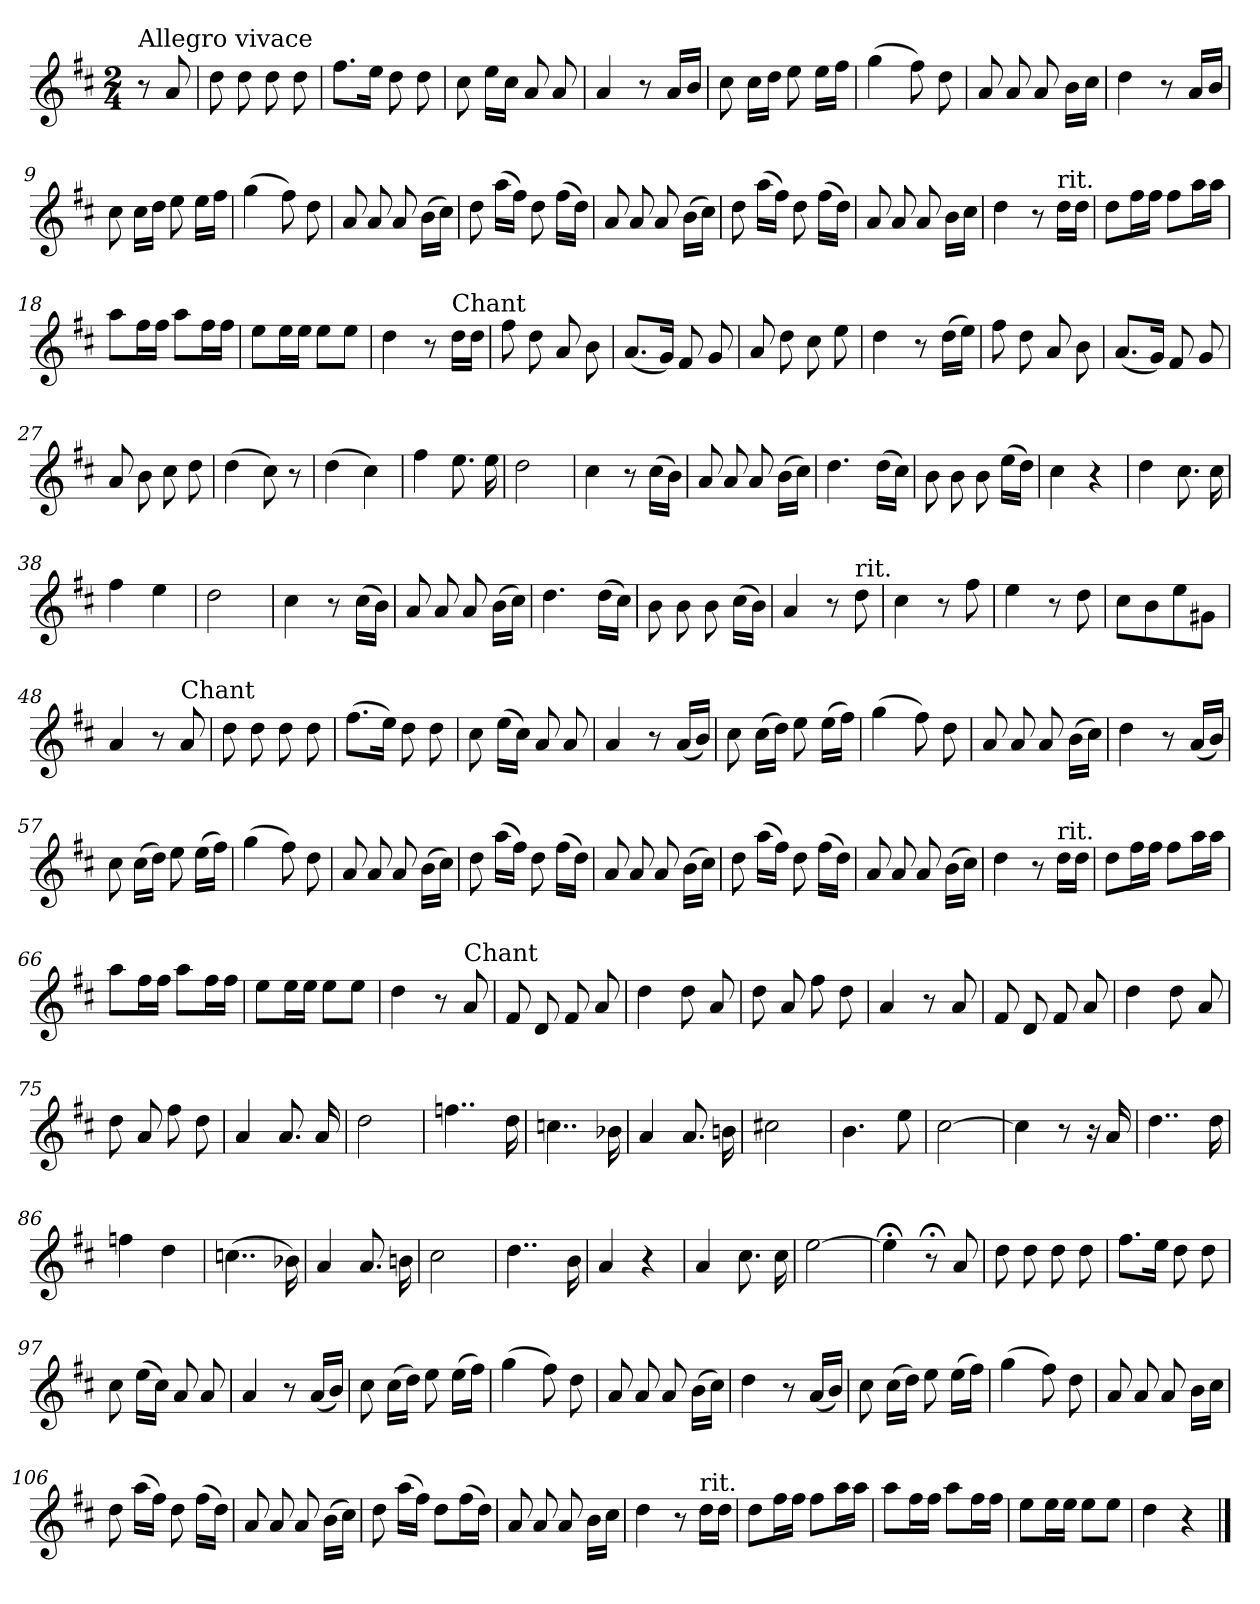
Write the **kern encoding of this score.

**kern
*part1
*staff1
*clefG2
*k[f#c#]
*D:
*M2/4
=
!LO:TX:a:t=Allegro vivace
8r
8a/
=1
8dd\
8dd\
8dd\
8dd\
=2
8.ff#\L
16ee\Jk
8dd\
8dd\
=3
8cc#\
16ee\LL
16cc#\JJ
8a/
8a/
=4
4a/
8r
16a/LL
16b/JJ
=5
8cc#\
16cc#\LL
16dd\JJ
8ee\
16ee\LL
16ff#\JJ
=6
(>4gg\
8ff#\)
8dd\
=7
8a/
8a/
8a/
16b\LL
16cc#\JJ
!!LO:LB:g=z
=8
4dd\
8r
16a/LL
16b/JJ
=9
8cc#\
16cc#\LL
16dd\JJ
8ee\
16ee\LL
16ff#\JJ
=10
(>4gg\
8ff#\)
8dd\
=11
8a/
8a/
8a/
(>16b\LL
16cc#\JJ)
=12
8dd\
(>16aa\LL
16ff#\JJ)
8dd\
(>16ff#\LL
16dd\JJ)
=13
8a/
8a/
8a/
(>16b\LL
16cc#\JJ)
=14
8dd\
(>16aa\LL
16ff#\JJ)
8dd\
(>16ff#\LL
16dd\JJ)
!!LO:LB:g=z
=15
8a/
8a/
8a/
16b\LL
16cc#\JJ
=16
4dd\
8r
!LO:TX:a:t=rit.
16dd\LL
16dd\JJ
=17
8dd\L
16ff#\L
16ff#\JJ
8ff#\L
16aa\L
16aa\JJ
=18
8aa\L
16ff#\L
16ff#\JJ
8aa\L
16ff#\L
16ff#\JJ
=19
8ee\L
16ee\L
16ee\JJ
8ee\L
8ee\J
=20
4dd\
8r
!LO:TX:a:t=Chant
16dd\LL
16dd\JJ
=21
8ff#\
8dd\
8a/
8b\
=22
(<8.a/L
16g/Jk)
8f#/
8g/
!!LO:LB:g=z
=23
8a/
8dd\
8cc#\
8ee\
=24
4dd\
8r
(>16dd\LL
16ee\JJ)
=25
8ff#\
8dd\
8a/
8b\
=26
(<8.a/L
16g/Jk)
8f#/
8g/
=27
8a/
8b\
8cc#\
8dd\
=28
(>4dd\
8cc#\)
8r
=29
(>4dd\
4cc#\)
=30
4ff#\
8.ee\
16ee\
=31
2dd\
!!LO:LB:g=z
=32
4cc#\
8r
(>16cc#\LL
16b\JJ)
=33
8a/
8a/
8a/
(>16b\LL
16cc#\JJ)
=34
4.dd\
(>16dd\LL
16cc#\JJ)
=35
8b\
8b\
8b\
(>16ee\LL
16dd\JJ)
=36
4cc#\
4r
=37
4dd\
8.cc#\
16cc#\
=38
4ff#\
4ee\
=39
2dd\
=40
4cc#\
8r
(>16cc#\LL
16b\JJ)
!!LO:LB:g=z
=41
8a/
8a/
8a/
(>16b\LL
16cc#\JJ)
=42
4.dd\
(>16dd\LL
16cc#\JJ)
=43
8b\
8b\
8b\
(>16cc#\LL
16b\JJ)
=44
4a/
8r
!LO:TX:a:t=rit.
8dd\
=45
4cc#\
8r
8ff#\
=46
4ee\
8r
8dd\
=47
8cc#\L
8b\
8ee\
8g#X\J
=48
4a/
8r
!LO:TX:a:t=Chant
8a/
=49
8dd\
8dd\
8dd\
8dd\
!!LO:LB:g=z
=50
(>8.ff#\L
16ee\Jk)
8dd\
8dd\
=51
8cc#\
(>16ee\LL
16cc#\JJ)
8a/
8a/
=52
4a/
8r
(<16a/LL
16b/JJ)
=53
8cc#\
(>16cc#\LL
16dd\JJ)
8ee\
(>16ee\LL
16ff#\JJ)
=54
(>4gg\
8ff#\)
8dd\
=55
8a/
8a/
8a/
(>16b\LL
16cc#\JJ)
=56
4dd\
8r
(<16a/LL
16b/JJ)
=57
8cc#\
(>16cc#\LL
16dd\JJ)
8ee\
(>16ee\LL
16ff#\JJ)
!!LO:LB:g=z
=58
(>4gg\
8ff#\)
8dd\
=59
8a/
8a/
8a/
(>16b\LL
16cc#\JJ)
=60
8dd\
(>16aa\LL
16ff#\JJ)
8dd\
(>16ff#\LL
16dd\JJ)
=61
8a/
8a/
8a/
(>16b\LL
16cc#\JJ)
=62
8dd\
(>16aa\LL
16ff#\JJ)
8dd\
(>16ff#\LL
16dd\JJ)
=63
8a/
8a/
8a/
(>16b\LL
16cc#\JJ)
=64
4dd\
8r
!LO:TX:a:t=rit.
16dd\LL
16dd\JJ
!!LO:PB:g=z
=65
8dd\L
16ff#\L
16ff#\JJ
8ff#\L
16aa\L
16aa\JJ
=66
8aa\L
16ff#\L
16ff#\JJ
8aa\L
16ff#\L
16ff#\JJ
=67
8ee\L
16ee\L
16ee\JJ
8ee\L
8ee\J
=68
4dd\
8r
!LO:TX:a:t=Chant
8a/
=69
8f#/
8d/
8f#/
8a/
=70
4dd\
8dd\
8a/
=71
8dd\
8a/
8ff#\
8dd\
=72
4a/
8r
8a/
!!LO:LB:g=z
=73
8f#/
8d/
8f#/
8a/
=74
4dd\
8dd\
8a/
=75
8dd\
8a/
8ff#\
8dd\
=76
4a/
8.a/
16a/
=77
2dd\
=78
4..ffn\
16dd\
=79
4..ccn\
16b-X\
=80
4a/
8.a/
16bn\
=81
2cc#X\
!!LO:LB:g=z
=82
4.b\
8ee\
=83
[2cc#\
=84
4cc#\]
8r
16r
16a/
=85
4..dd\
16dd\
=86
4ffn\
4dd\
=87
(>4..ccn\
16b-X\)
=88
4a/
8.a/
16bn\
=89
2cc#\
=90
4..dd\
16b\
=91
4a/
4r
!!LO:LB:g=z
=92
4a/
8.cc#\
16cc#\
=93
[2ee\
=94
4ee;<\]
8r;<
8a/
=95
8dd\
8dd\
8dd\
8dd\
=96
8.ff#\L
16ee\Jk
8dd\
8dd\
=97
8cc#\
(>16ee\LL
16cc#\JJ)
8a/
8a/
=98
4a/
8r
(<16a/LL
16b/JJ)
=99
8cc#\
(>16cc#\LL
16dd\JJ)
8ee\
(>16ee\LL
16ff#\JJ)
=100
(>4gg\
8ff#\)
8dd\
!!LO:LB:g=z
=101
8a/
8a/
8a/
(>16b\LL
16cc#\JJ)
=102
4dd\
8r
(<16a/LL
16b/JJ)
=103
8cc#\
(>16cc#\LL
16dd\JJ)
8ee\
(>16ee\LL
16ff#\JJ)
=104
(>4gg\
8ff#\)
8dd\
=105
8a/
8a/
8a/
16b\LL
16cc#\JJ
=106
8dd\
(>16aa\LL
16ff#\JJ)
8dd\
(>16ff#\LL
16dd\JJ)
=107
8a/
8a/
8a/
(>16b\LL
16cc#\JJ)
!!LO:LB:g=z
=108
8dd\
(>16aa\LL
16ff#\JJ)
8dd\L
(>16ff#\L
16dd\JJ)
=109
8a/
8a/
8a/
16b\LL
16cc#\JJ
=110
4dd\
8r
!LO:TX:a:t=rit.
16dd\LL
16dd\JJ
=111
8dd\L
16ff#\L
16ff#\JJ
8ff#\L
16aa\L
16aa\JJ
=112
8aa\L
16ff#\L
16ff#\JJ
8aa\L
16ff#\L
16ff#\JJ
=113
8ee\L
16ee\L
16ee\JJ
8ee\L
8ee\J
=114
4dd\
4r
==
*-
